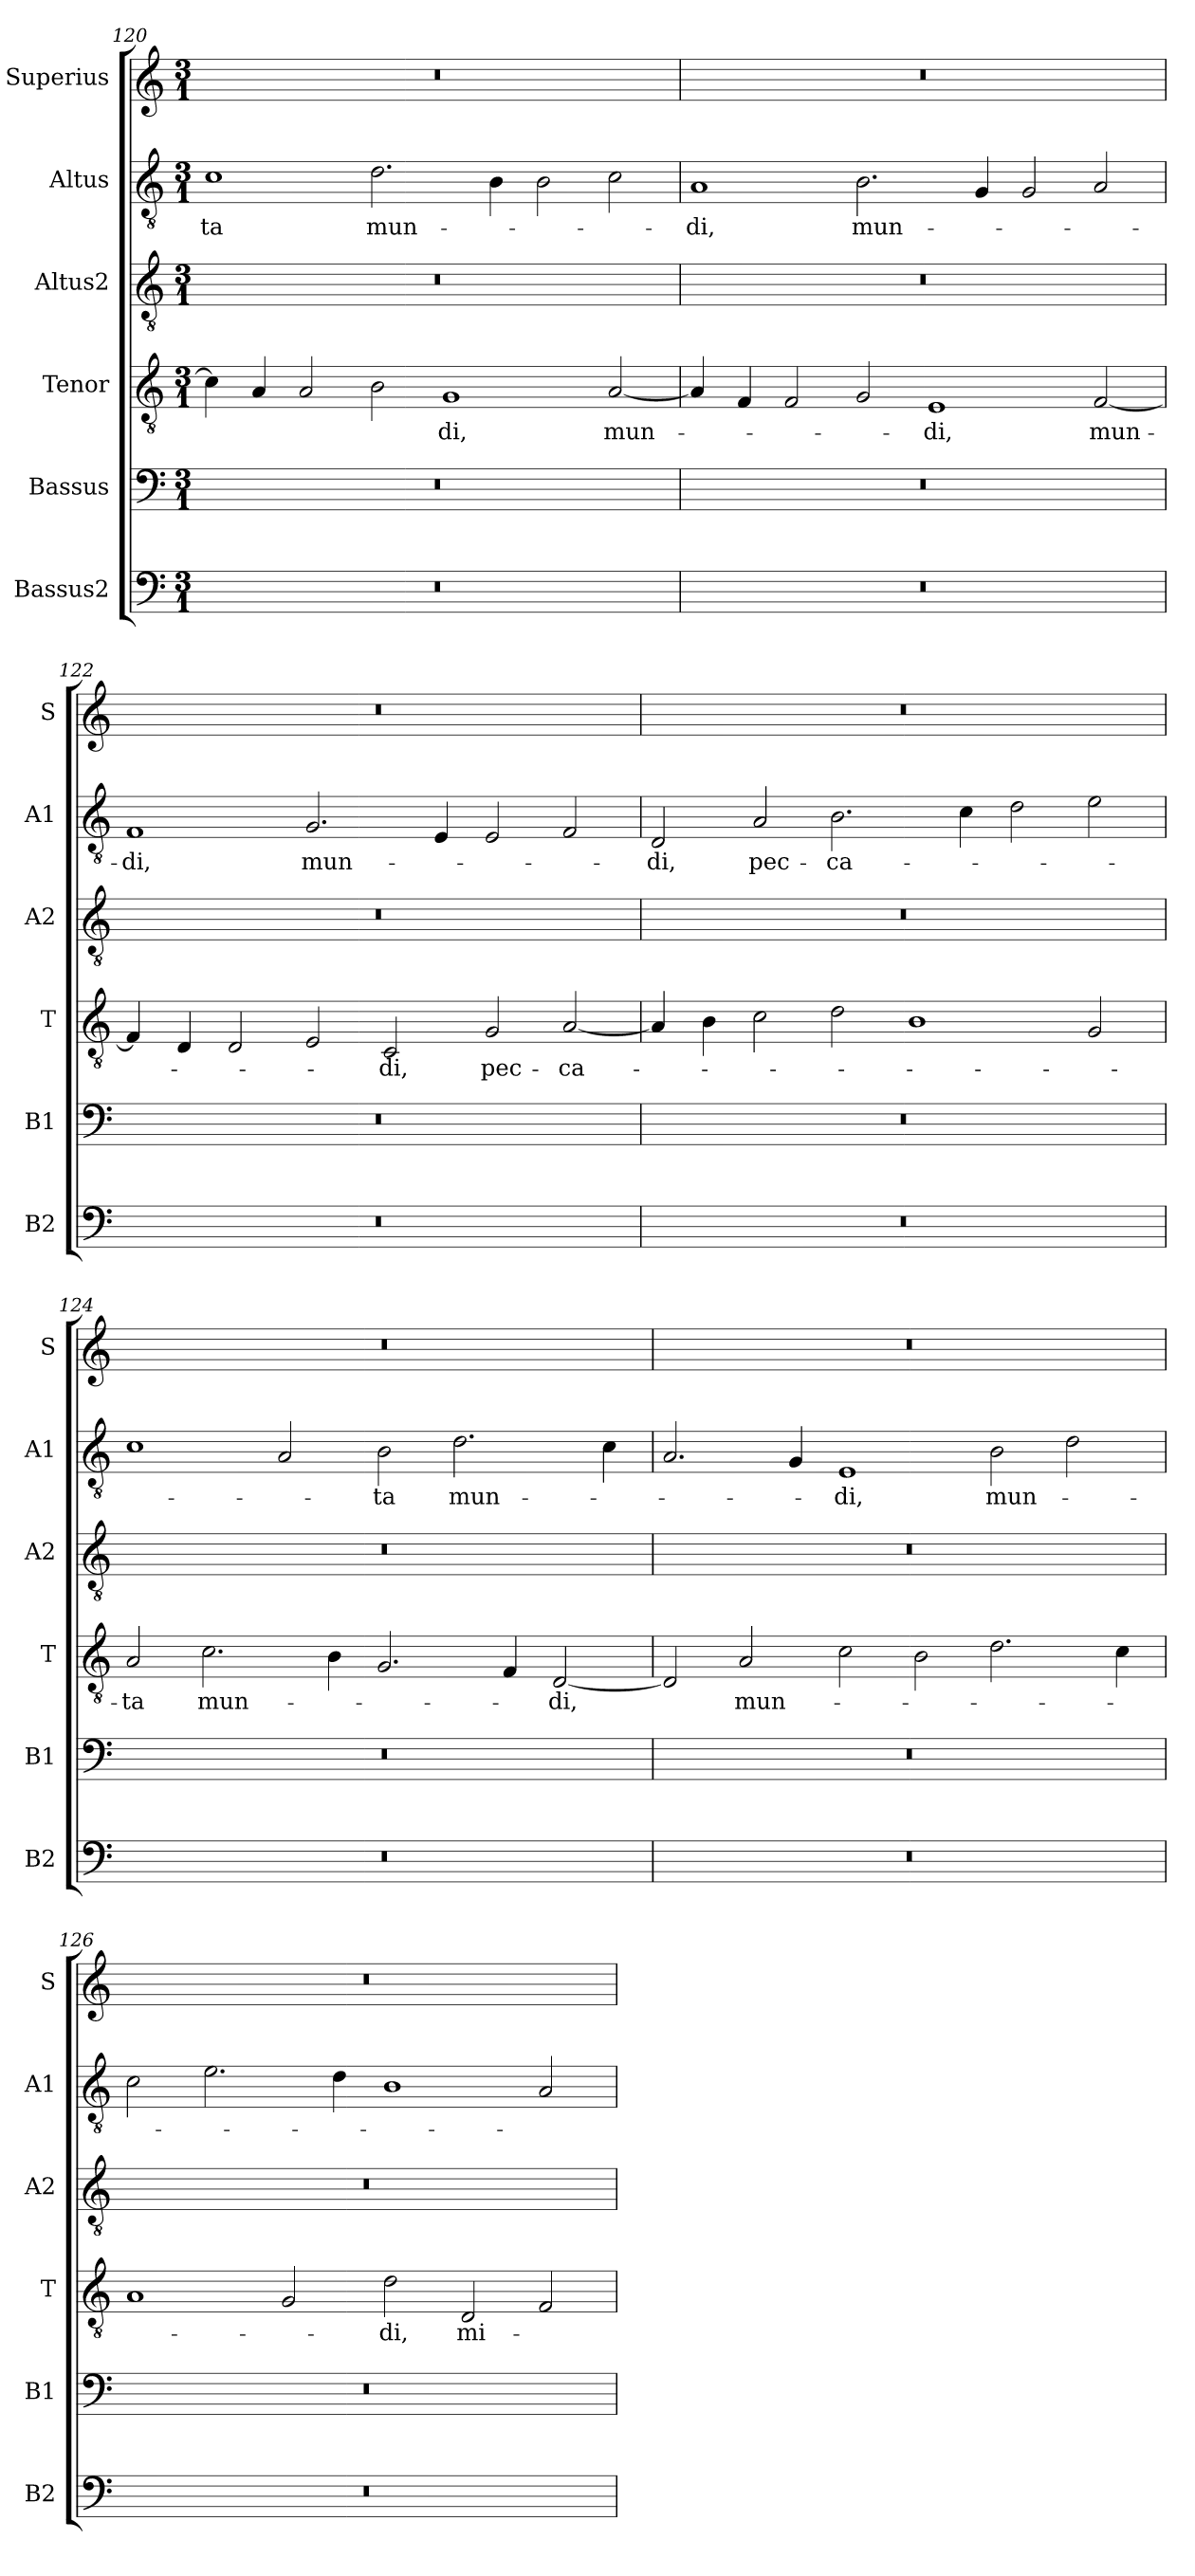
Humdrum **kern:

**kern	**kern	**kern	**text	**kern	**kern	**text	**kern
*part6	*part5	*part4	*part4	*part3	*part2	*part2	*part1
*staff6	*staff5	*staff4	*staff4	*staff3	*staff2	*staff2	*staff1
*I"Bassus2	*I"Bassus	*I"Tenor	*	*I"Altus2	*I"Altus	*	*I"Superius
*I'B2	*I'B1	*I'T	*	*I'A2	*I'A1	*	*I'S
*clefF4	*clefF4	*clefGv2	*	*clefGv2	*clefGv2	*	*clefG2
*k[]	*k[]	*k[]	*	*k[]	*k[]	*	*k[]
*M3/1	*M3/1	*M3/1	*	*M3/1	*M3/1	*	*M3/1
=120	=120	=120	=120	=120	=120	=120	=120
0.r	0.r	4c\]	.	0.r	1c	-ta	0.r
.	.	4A/	.	.	.	.	.
.	.	2A/	.	.	.	.	.
.	.	2B\	.	.	2.d\	mun-	.
.	.	1G	-di,	.	.	.	.
.	.	.	.	.	4B\	.	.
.	.	.	.	.	2B\	.	.
.	.	[2A/	mun-	.	2c\	.	.
=121	=121	=121	=121	=121	=121	=121	=121
0.r	0.r	4A/]	.	0.r	1A	-di,	0.r
.	.	4F/	.	.	.	.	.
.	.	2F/	.	.	.	.	.
.	.	2G/	.	.	2.B\	mun-	.
.	.	1E	-di,	.	.	.	.
.	.	.	.	.	4G/	.	.
.	.	.	.	.	2G/	.	.
.	.	[2F/	mun-	.	2A/	.	.
=122	=122	=122	=122	=122	=122	=122	=122
0.r	0.r	4F/]	.	0.r	1F	-di,	0.r
.	.	4D/	.	.	.	.	.
.	.	2D/	.	.	.	.	.
.	.	2E/	.	.	2.G/	mun-	.
.	.	2C/	-di,	.	.	.	.
.	.	.	.	.	4E/	.	.
.	.	2G/	pec-	.	2E/	.	.
.	.	[2A/	-ca-	.	2F/	.	.
=123	=123	=123	=123	=123	=123	=123	=123
0.r	0.r	4A/]	.	0.r	2D/	-di,	0.r
.	.	4B\	.	.	.	.	.
.	.	2c\	.	.	2A/	pec-	.
.	.	2d\	.	.	2.B\	-ca-	.
.	.	1B	.	.	.	.	.
.	.	.	.	.	4c\	.	.
.	.	.	.	.	2d\	.	.
.	.	2G/	.	.	2e\	.	.
=124	=124	=124	=124	=124	=124	=124	=124
0.r	0.r	2A/	-ta	0.r	1c	.	0.r
.	.	2.c\	mun-	.	.	.	.
.	.	.	.	.	2A/	.	.
.	.	4B\	.	.	.	.	.
.	.	2.G/	.	.	2B\	-ta	.
.	.	.	.	.	2.d\	mun-	.
.	.	4F/	.	.	.	.	.
.	.	[2D/	-di,	.	.	.	.
.	.	.	.	.	4c\	.	.
=125	=125	=125	=125	=125	=125	=125	=125
0.r	0.r	2D/]	.	0.r	2.A/	.	0.r
.	.	2A/	mun-	.	.	.	.
.	.	.	.	.	4G/	.	.
.	.	2c\	.	.	1E	-di,	.
.	.	2B\	.	.	.	.	.
.	.	2.d\	.	.	2B\	mun-	.
.	.	.	.	.	2d\	.	.
.	.	4c\	.	.	.	.	.
=126	=126	=126	=126	=126	=126	=126	=126
0.r	0.r	1A	.	0.r	2c\	.	0.r
.	.	.	.	.	2.e\	.	.
.	.	2G/	.	.	.	.	.
.	.	.	.	.	4d\	.	.
.	.	2d\	-di,	.	1B	.	.
.	.	2D/	mi-	.	.	.	.
.	.	2F/	.	.	2A/	.	.
=	=	=	=	=	=	=	=
*-	*-	*-	*-	*-	*-	*-	*-
